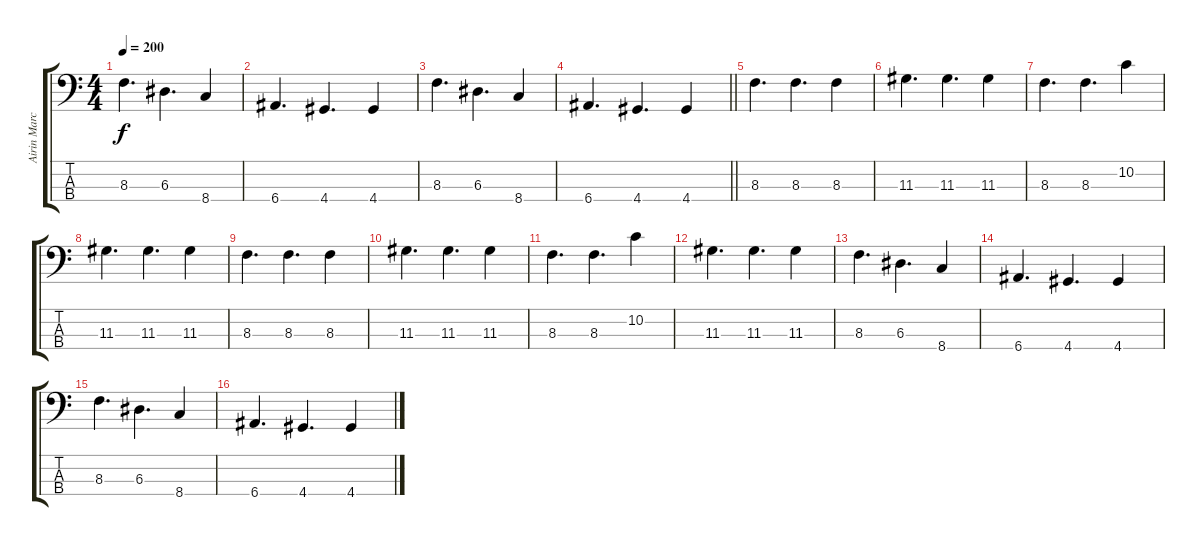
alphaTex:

\track ("Airin Marchenko" "Airin Marc") {instrument electricbasspick}
\staff {score tabs}
\tuning (G2 D2 A1 E1) {hide}
\ts (4 4)
\tempo 200
\clef f4
\ks c
8.3.4{d dy f volume 7} 6.3.4{d} 8.4.4 |
6.4.4{d} 4.4.4{d} 4.4.4 |
8.3.4{d} 6.3.4{d} 8.4.4 |
\barLineRight lightlight
6.4.4{d} 4.4.4{d} 4.4.4 |
\section ("" "")
8.3.4{d volume 5} 8.3.4{d} 8.3.4 |
11.3.4{d} 11.3.4{d} 11.3.4 |
8.3.4{d} 8.3.4{d} 10.2.4 |
11.3.4{d} 11.3.4{d} 11.3.4 |
8.3.4{d volume 3} 8.3.4{d} 8.3.4 |
11.3.4{d} 11.3.4{d} 11.3.4 |
8.3.4{d} 8.3.4{d} 10.2.4 |
11.3.4{d} 11.3.4{d} 11.3.4 |
8.3.4{d volume 1} 6.3.4{d} 8.4.4 |
6.4.4{d} 4.4.4{d} 4.4.4 |
8.3.4{d} 6.3.4{d} 8.4.4 |
6.4.4{d} 4.4.4{d} 4.4.4
